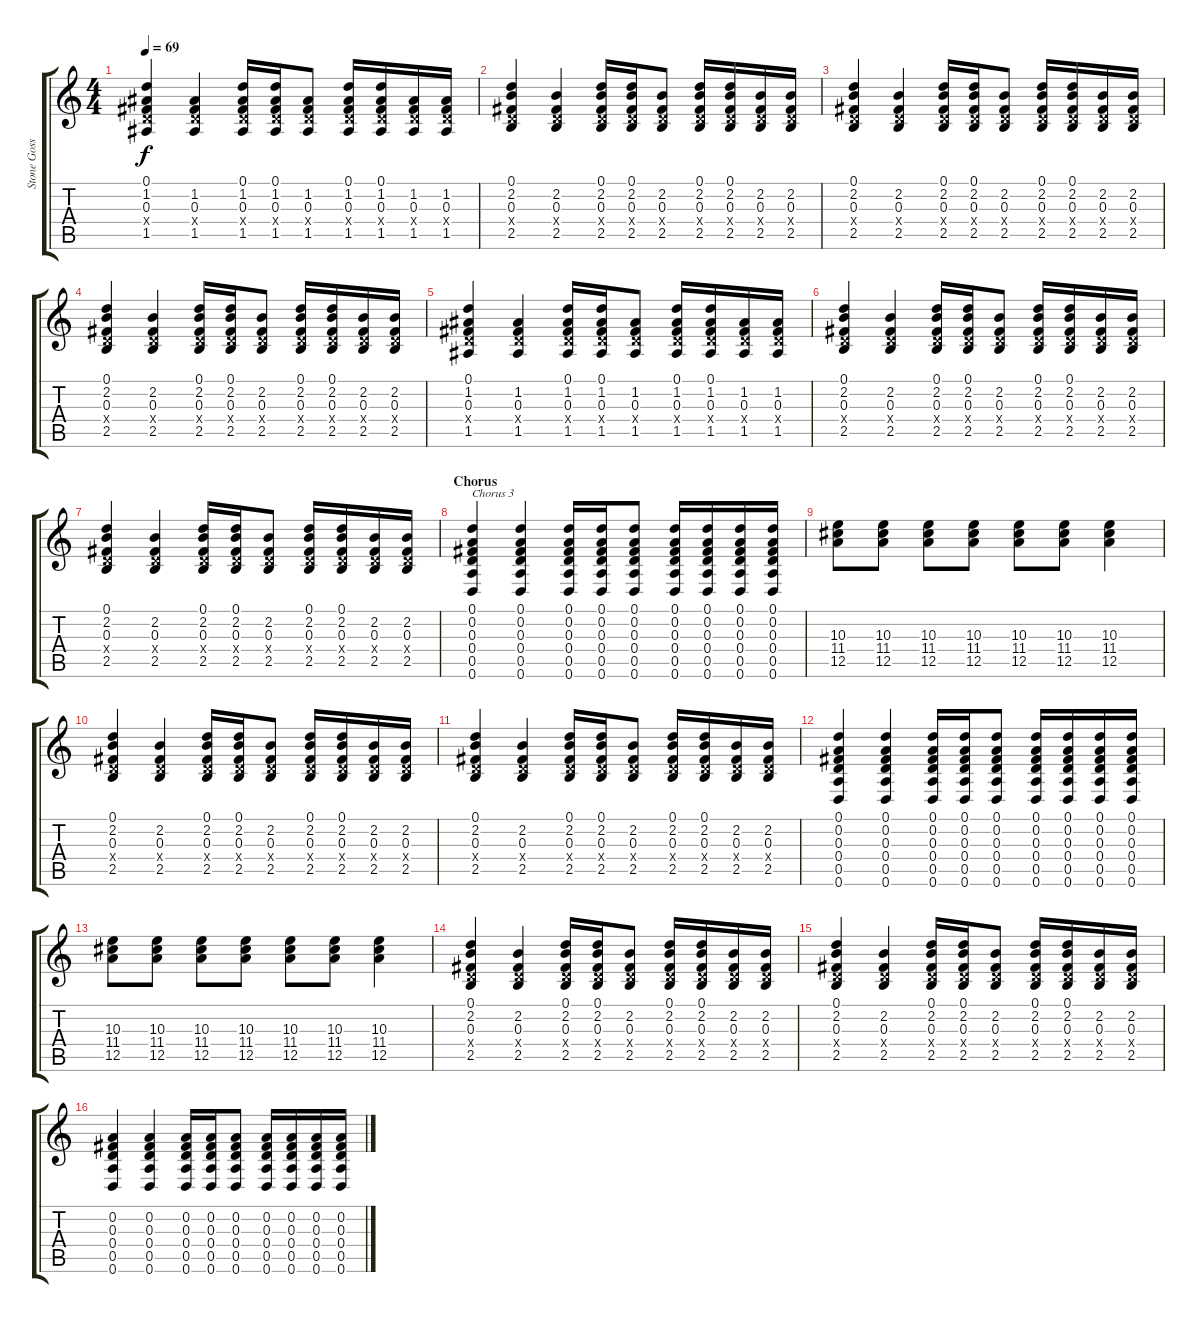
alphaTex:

\track ("Stone Gossard" "Stone Goss") {instrument acousticguitarsteel}
\staff {score tabs}
\tuning (D4 A3 Gb3 D3 A2 D2) {hide}
\ts (4 4)
\tempo 69
\clef g2
\ks c
(0.1 1.2 0.3 0.4{x} 1.5).4{dy f} (1.2 0.3 0.4{x} 1.5).4 (0.1 1.2 0.3 0.4{x} 1.5).16 (0.1 1.2 0.3 0.4{x} 1.5).16 (1.2 0.3 0.4{x} 1.5).8 (0.1 1.2 0.3 0.4{x} 1.5).16 (0.1 1.2 0.3 0.4{x} 1.5).16 (1.2 0.3 0.4{x} 1.5).16 (1.2 0.3 0.4{x} 1.5).16 |
(0.1 2.2 0.3 0.4{x} 2.5).4 (2.2 0.3 0.4{x} 2.5).4 (0.1 2.2 0.3 0.4{x} 2.5).16 (0.1 2.2 0.3 0.4{x} 2.5).16 (2.2 0.3 0.4{x} 2.5).8 (0.1 2.2 0.3 0.4{x} 2.5).16 (0.1 2.2 0.3 0.4{x} 2.5).16 (2.2 0.3 0.4{x} 2.5).16 (2.2 0.3 0.4{x} 2.5).16 |
(0.1 2.2 0.3 0.4{x} 2.5).4 (2.2 0.3 0.4{x} 2.5).4 (0.1 2.2 0.3 0.4{x} 2.5).16 (0.1 2.2 0.3 0.4{x} 2.5).16 (2.2 0.3 0.4{x} 2.5).8 (0.1 2.2 0.3 0.4{x} 2.5).16 (0.1 2.2 0.3 0.4{x} 2.5).16 (2.2 0.3 0.4{x} 2.5).16 (2.2 0.3 0.4{x} 2.5).16 |
(0.1 2.2 0.3 0.4{x} 2.5).4 (2.2 0.3 0.4{x} 2.5).4 (0.1 2.2 0.3 0.4{x} 2.5).16 (0.1 2.2 0.3 0.4{x} 2.5).16 (2.2 0.3 0.4{x} 2.5).8 (0.1 2.2 0.3 0.4{x} 2.5).16 (0.1 2.2 0.3 0.4{x} 2.5).16 (2.2 0.3 0.4{x} 2.5).16 (2.2 0.3 0.4{x} 2.5).16 |
(0.1 1.2 0.3 0.4{x} 1.5).4 (1.2 0.3 0.4{x} 1.5).4 (0.1 1.2 0.3 0.4{x} 1.5).16 (0.1 1.2 0.3 0.4{x} 1.5).16 (1.2 0.3 0.4{x} 1.5).8 (0.1 1.2 0.3 0.4{x} 1.5).16 (0.1 1.2 0.3 0.4{x} 1.5).16 (1.2 0.3 0.4{x} 1.5).16 (1.2 0.3 0.4{x} 1.5).16 |
(0.1 2.2 0.3 0.4{x} 2.5).4 (2.2 0.3 0.4{x} 2.5).4 (0.1 2.2 0.3 0.4{x} 2.5).16 (0.1 2.2 0.3 0.4{x} 2.5).16 (2.2 0.3 0.4{x} 2.5).8 (0.1 2.2 0.3 0.4{x} 2.5).16 (0.1 2.2 0.3 0.4{x} 2.5).16 (2.2 0.3 0.4{x} 2.5).16 (2.2 0.3 0.4{x} 2.5).16 |
(0.1 2.2 0.3 0.4{x} 2.5).4 (2.2 0.3 0.4{x} 2.5).4 (0.1 2.2 0.3 0.4{x} 2.5).16 (0.1 2.2 0.3 0.4{x} 2.5).16 (2.2 0.3 0.4{x} 2.5).8 (0.1 2.2 0.3 0.4{x} 2.5).16 (0.1 2.2 0.3 0.4{x} 2.5).16 (2.2 0.3 0.4{x} 2.5).16 (2.2 0.3 0.4{x} 2.5).16 |
\section ("" "Chorus")
(0.1 0.2 0.3 0.4 0.5 0.6).4{txt "Chorus 3"} (0.1 0.2 0.3 0.4 0.5 0.6).4 (0.1 0.2 0.3 0.4 0.5 0.6).16 (0.1 0.2 0.3 0.4 0.5 0.6).16 (0.1 0.2 0.3 0.4 0.5 0.6).8 (0.1 0.2 0.3 0.4 0.5 0.6).16 (0.1 0.2 0.3 0.4 0.5 0.6).16 (0.1 0.2 0.3 0.4 0.5 0.6).16 (0.1 0.2 0.3 0.4 0.5 0.6).16 |
(10.3 11.4 12.5).8 (10.3 11.4 12.5).8 (10.3 11.4 12.5).8 (10.3 11.4 12.5).8 (10.3 11.4 12.5).8 (10.3 11.4 12.5).8 (10.3 11.4 12.5).4 |
(0.1 2.2 0.3 0.4{x} 2.5).4 (2.2 0.3 0.4{x} 2.5).4 (0.1 2.2 0.3 0.4{x} 2.5).16 (0.1 2.2 0.3 0.4{x} 2.5).16 (2.2 0.3 0.4{x} 2.5).8 (0.1 2.2 0.3 0.4{x} 2.5).16 (0.1 2.2 0.3 0.4{x} 2.5).16 (2.2 0.3 0.4{x} 2.5).16 (2.2 0.3 0.4{x} 2.5).16 |
(0.1 2.2 0.3 0.4{x} 2.5).4 (2.2 0.3 0.4{x} 2.5).4 (0.1 2.2 0.3 0.4{x} 2.5).16 (0.1 2.2 0.3 0.4{x} 2.5).16 (2.2 0.3 0.4{x} 2.5).8 (0.1 2.2 0.3 0.4{x} 2.5).16 (0.1 2.2 0.3 0.4{x} 2.5).16 (2.2 0.3 0.4{x} 2.5).16 (2.2 0.3 0.4{x} 2.5).16 |
(0.1 0.2 0.3 0.4 0.5 0.6).4 (0.1 0.2 0.3 0.4 0.5 0.6).4 (0.1 0.2 0.3 0.4 0.5 0.6).16 (0.1 0.2 0.3 0.4 0.5 0.6).16 (0.1 0.2 0.3 0.4 0.5 0.6).8 (0.1 0.2 0.3 0.4 0.5 0.6).16 (0.1 0.2 0.3 0.4 0.5 0.6).16 (0.1 0.2 0.3 0.4 0.5 0.6).16 (0.1 0.2 0.3 0.4 0.5 0.6).16 |
(10.3 11.4 12.5).8 (10.3 11.4 12.5).8 (10.3 11.4 12.5).8 (10.3 11.4 12.5).8 (10.3 11.4 12.5).8 (10.3 11.4 12.5).8 (10.3 11.4 12.5).4 |
(0.1 2.2 0.3 0.4{x} 2.5).4 (2.2 0.3 0.4{x} 2.5).4 (0.1 2.2 0.3 0.4{x} 2.5).16 (0.1 2.2 0.3 0.4{x} 2.5).16 (2.2 0.3 0.4{x} 2.5).8 (0.1 2.2 0.3 0.4{x} 2.5).16 (0.1 2.2 0.3 0.4{x} 2.5).16 (2.2 0.3 0.4{x} 2.5).16 (2.2 0.3 0.4{x} 2.5).16 |
(0.1 2.2 0.3 0.4{x} 2.5).4 (2.2 0.3 0.4{x} 2.5).4 (0.1 2.2 0.3 0.4{x} 2.5).16 (0.1 2.2 0.3 0.4{x} 2.5).16 (2.2 0.3 0.4{x} 2.5).8 (0.1 2.2 0.3 0.4{x} 2.5).16 (0.1 2.2 0.3 0.4{x} 2.5).16 (2.2 0.3 0.4{x} 2.5).16 (2.2 0.3 0.4{x} 2.5).16 |
(0.2 0.3 0.4 0.5 0.6).4 (0.2 0.3 0.4 0.5 0.6).4 (0.2 0.3 0.4 0.5 0.6).16 (0.2 0.3 0.4 0.5 0.6).16 (0.2 0.3 0.4 0.5 0.6).8 (0.2 0.3 0.4 0.5 0.6).16 (0.2 0.3 0.4 0.5 0.6).16 (0.2 0.3 0.4 0.5 0.6).16 (0.2 0.3 0.4 0.5 0.6).16
